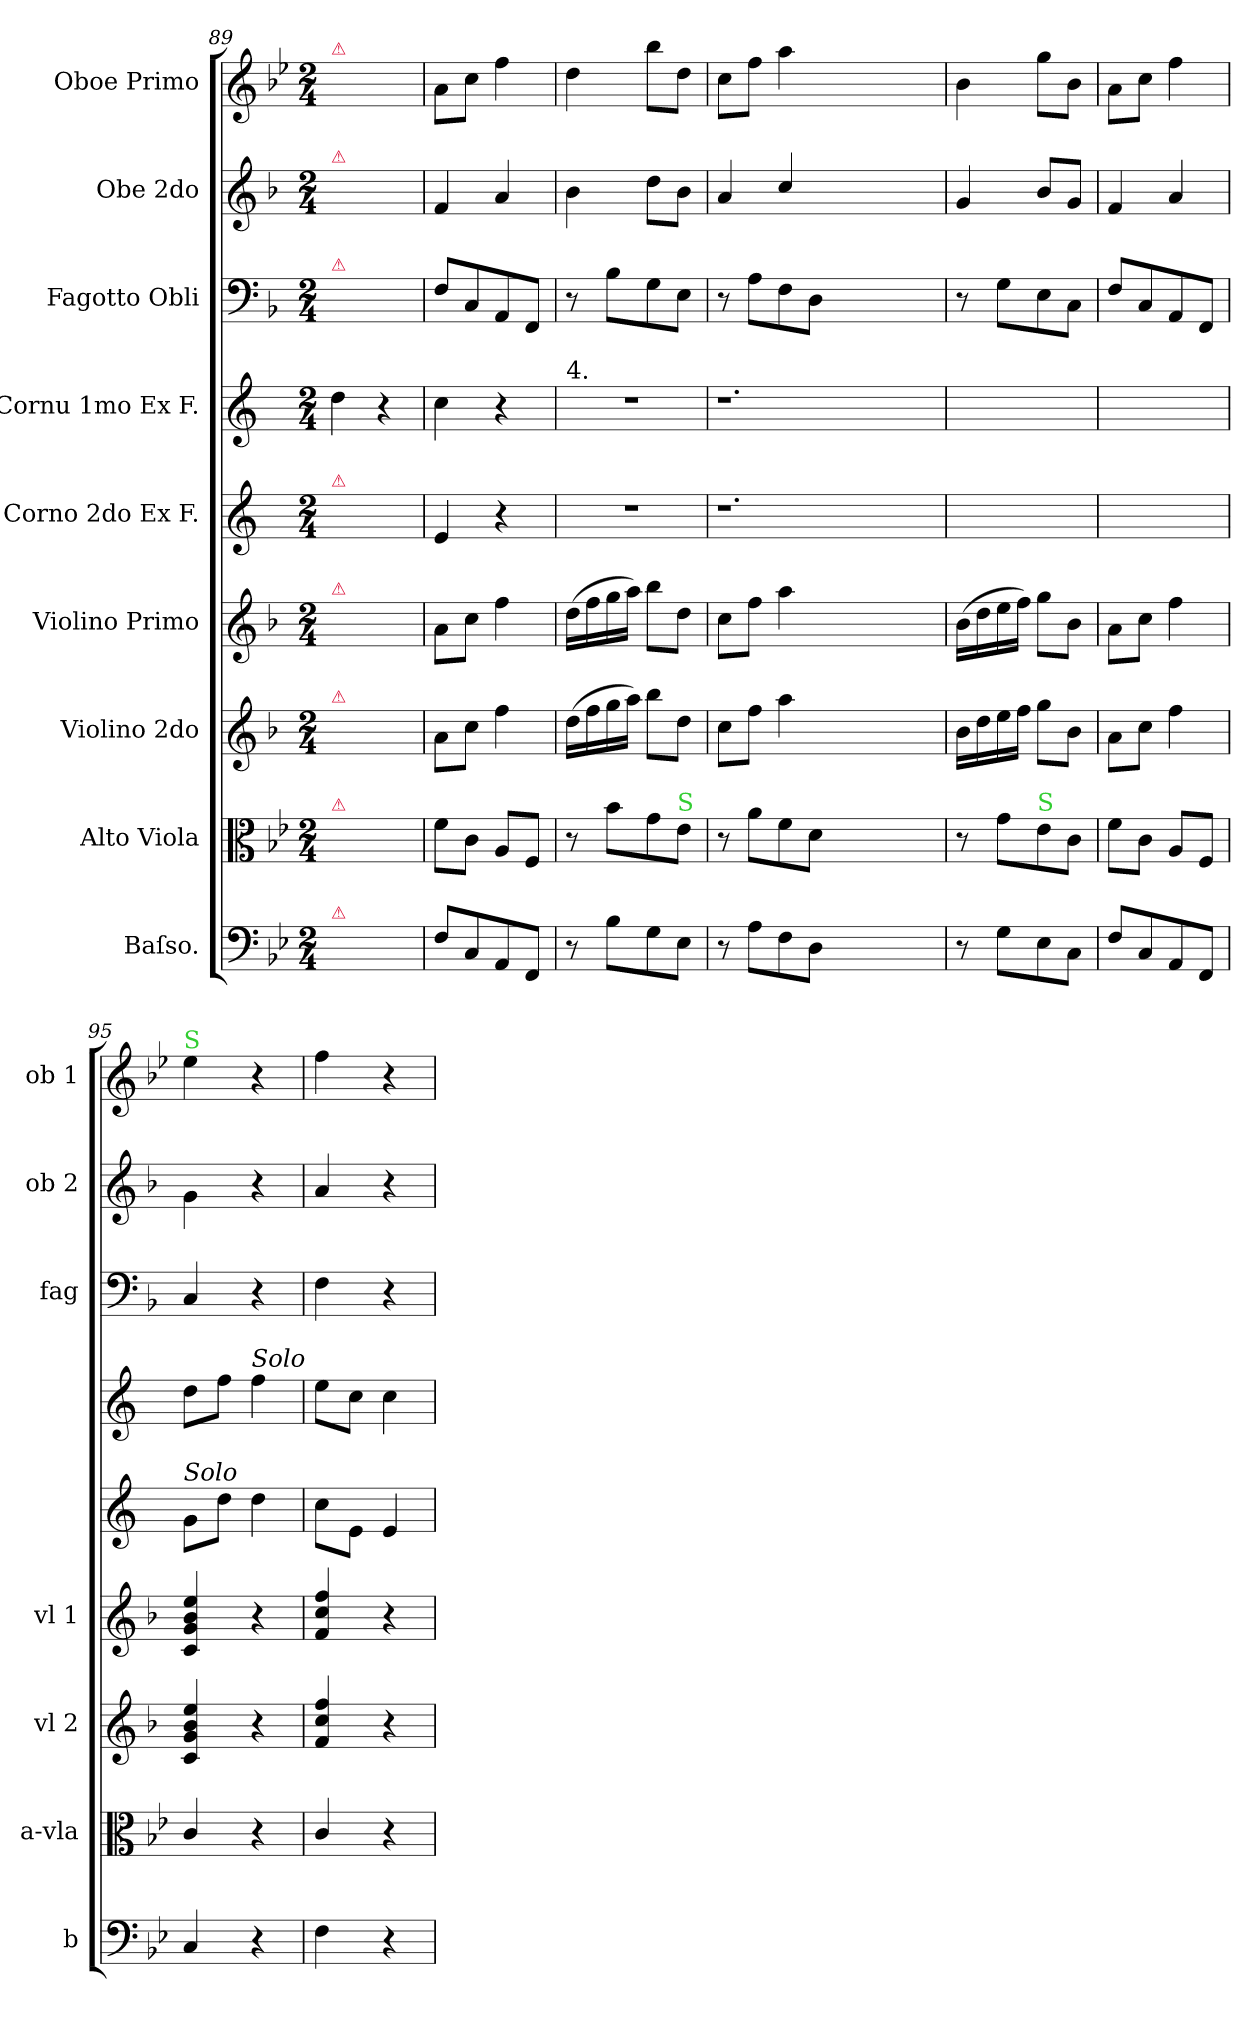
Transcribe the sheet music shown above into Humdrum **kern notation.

**kern	**kern	**kern	**kern	**kern	**kern	**kern	**kern	**kern
*part9	*part8	*part7	*part6	*part5	*part4	*part3	*part2	*part1
*staff9	*staff8	*staff7	*staff6	*staff5	*staff4	*staff3	*staff2	*staff1
*I"Baſso.	*I"Alto Viola	*I"Violino 2do	*I"Violino Primo	*I"Corno 2do Ex F.	*I"Cornu 1mo Ex F.	*I"Fagotto Obli	*I"Obe 2do	*I"Oboe Primo
*I'b	*I'a-vla	*I'vl 2	*I'vl 1	*	*	*I'fag	*I'ob 2	*I'ob 1
*clefF4	*clefC3	*clefG2	*clefG2	*clefG2	*clefG2	*clefF4	*clefG2	*clefG2
*	*	*	*	*ITrd4c7	*ITrd4c7	*	*	*
*k[b-e-]	*k[b-e-]	*k[b-]	*k[b-]	*k[b-]	*k[b-]	*k[b-]	*k[b-]	*k[b-e-]
*M2/4	*M2/4	*M2/4	*M2/4	*M2/4	*M2/4	*M2/4	*M2/4	*M2/4
=89	=89	=89	=89	=89	=89	=89	=89	=89
!	!	!	!	!	!	!	!	!LO:TX:a:color=crimson:t=⚠
!	!	!	!	!	!	!	!LO:TX:a:color=crimson:t=⚠	!
!	!	!	!	!	!	!LO:TX:a:color=crimson:t=⚠	!	!
!	!	!	!	!LO:TX:a:color=crimson:t=⚠	!	!	!	!
!	!	!	!LO:TX:a:color=crimson:t=⚠	!	!	!	!	!
!	!	!LO:TX:a:color=crimson:t=⚠	!	!	!	!	!	!
!	!LO:TX:a:color=crimson:t=⚠	!	!	!	!	!	!	!
!LO:TX:a:color=crimson:t=⚠	!	!	!	!	!	!	!	!
2ryy	2ryy	2ryy	2ryy	2ryy	4g\	2ryy	2ryy	2ryy
.	.	.	.	.	4r	.	.	.
=90	=90	=90	=90	=90	=90	=90	=90	=90
8F/L	8f\L	8a\L	8a\L	4A/	4f\	8F/L	4f/	8a\L
8C/	8c\J	8cc\J	8cc\J	.	.	8C/	.	8cc\J
8AA/	8A/L	4ff\	4ff\	4r	4r	8AA/	4a/	4ff\
8FF/J	8F/J	.	.	.	.	8FF/J	.	.
=91	=91	=91	=91	=91	=91	=91	=91	=91
!	!	!	!	!	!LO:TX:a:t=4.	!	!	!
8r	8r	(>16dd\LL	(>16dd\LL	2r	2r	8r	4b-\	4dd\
.	.	16ff\	16ff\	.	.	.	.	.
8B-\L	8b-\L	16gg\	16gg\	.	.	8B-\L	.	.
.	.	16aa\JJ)	16aa\JJ)	.	.	.	.	.
8G\	8g\	8bb-\L	8bb-\L	.	.	8G\	8dd\L	8bb-\L
!	!LO:TX:a:color=limegreen:t=S	!	!	!	!	!	!	!
8E-\J	8e-\J	8dd\J	8dd\J	.	.	8E\J	8b-\J	8dd\J
=92	=92	=92	=92	=92	=92	=92	=92	=92
8r	8r	8cc\L	8cc\L	1.r	1.r	8r	4a/	8cc\L
8A\L	8a\L	8ff\J	8ff\J	.	.	8A\L	.	8ff\J
8F\	8f\	4aa\	4aa\	.	.	8F\	4cc/	4aa\
8D\J	8d\J	.	.	.	.	8D\J	.	.
1ryy	1ryy	1ryy	1ryy	.	.	1ryy	1ryy	1ryy
=93	=93	=93	=93	=93	=93	=93	=93	=93
8r	8r	16b-\LL	(>16b-\LL	2ryy	2ryy	8r	4g/	4b-\
.	.	16dd\	16dd\	.	.	.	.	.
8G\L	8g\L	16ee\	16ee\	.	.	8G\L	.	.
.	.	16ff\JJ	16ff\JJ)	.	.	.	.	.
!	!LO:TX:a:color=limegreen:t=S	!	!	!	!	!	!	!
8E-\	8e-\	8gg\L	8gg\L	.	.	8E\	8b-/L	8gg\L
8C\J	8c\J	8b-\J	8b-\J	.	.	8C\J	8g/J	8b-\J
=94	=94	=94	=94	=94	=94	=94	=94	=94
8F/L	8f\L	8a\L	8a\L	2ryy	2ryy	8F/L	4f/	8a\L
8C/	8c\J	8cc\J	8cc\J	.	.	8C/	.	8cc\J
8AA/	8A/L	4ff\	4ff\	.	.	8AA/	4a/	4ff\
8FF/J	8F/J	.	.	.	.	8FF/J	.	.
=95	=95	=95	=95	=95	=95	=95	=95	=95
!	!	!	!	!	!	!	!	!LO:TX:a:color=limegreen:t=S
!	!	!	!	!LO:TX:a:i:t=Solo	!	!	!	!
4C/	4c/	4c/ 4g/ 4b-/ 4ee/	4c/ 4g/ 4b-/ 4ee/	8c\L	8g\L	4C/	4g\	4ee-\
.	.	.	.	8g\J	8b-\J	.	.	.
!	!	!	!	!	!LO:TX:a:i:t=Solo	!	!	!
4r	4r	4r	4r	4g\	4b-\	4r	4r	4r
=96	=96	=96	=96	=96	=96	=96	=96	=96
4F\	4c/	4f/ 4cc/ 4ff/	4f/ 4cc/ 4ff/	8f\L	8a\L	4F\	4a/	4ff\
.	.	.	.	8A\J	8f\J	.	.	.
4r	4r	4r	4r	4A/	4f\	4r	4r	4r
=	=	=	=	=	=	=	=	=
*-	*-	*-	*-	*-	*-	*-	*-	*-
